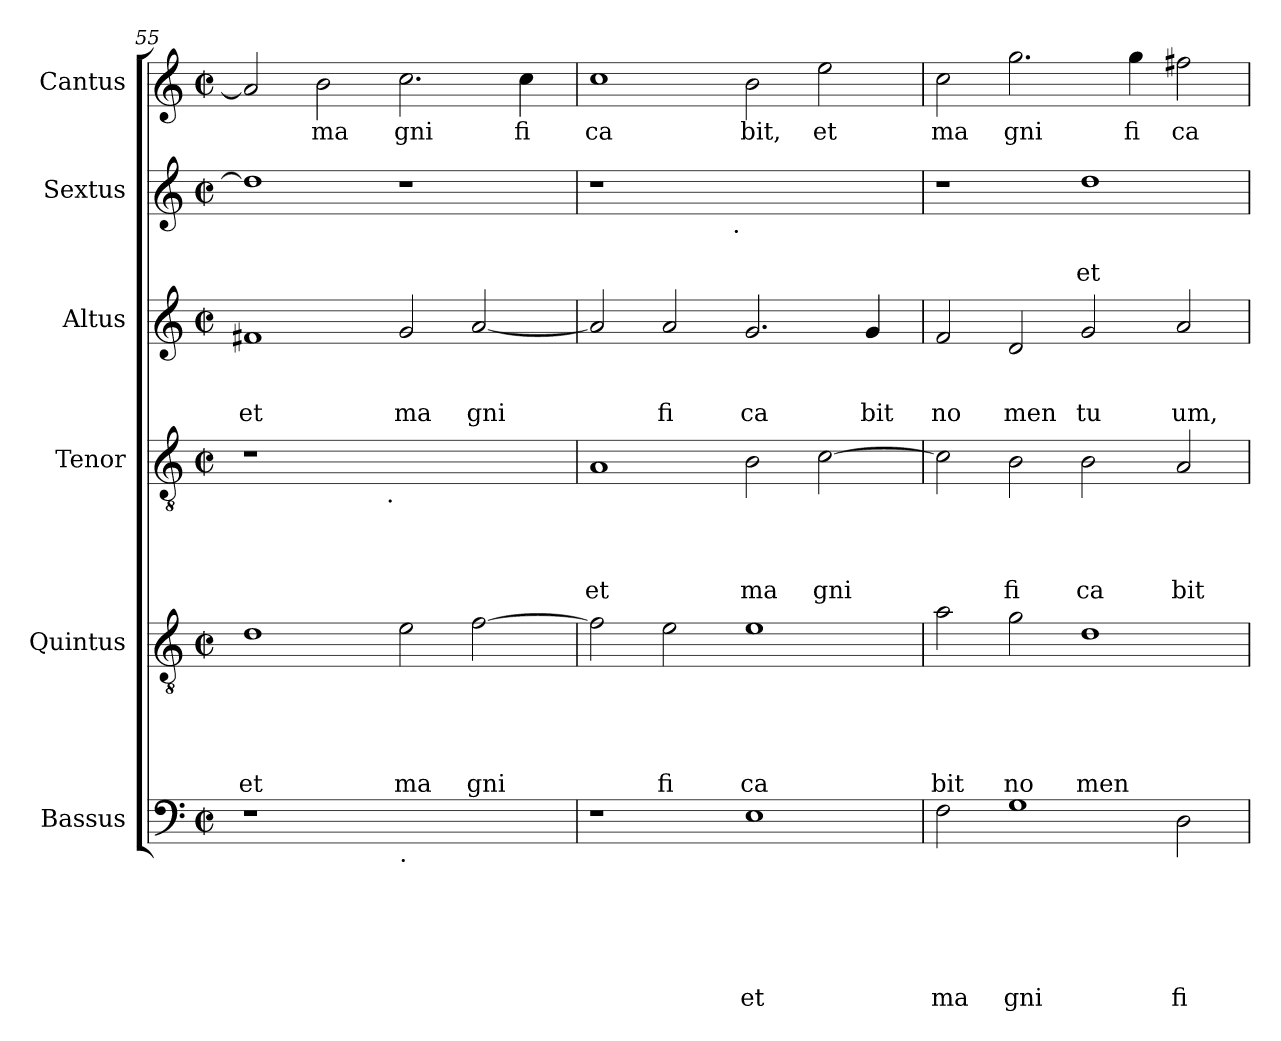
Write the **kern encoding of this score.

**kern	**text	**text	**text	**text	**text	**text	**kern	**text	**text	**text	**text	**text	**kern	**text	**text	**text	**text	**kern	**text	**text	**text	**kern	**text	**text	**kern	**text
*part6	*part6	*part6	*part6	*part6	*part6	*part6	*part5	*part5	*part5	*part5	*part5	*part5	*part4	*part4	*part4	*part4	*part4	*part3	*part3	*part3	*part3	*part2	*part2	*part2	*part1	*part1
*staff6	*staff6	*staff6	*staff6	*staff6	*staff6	*staff6	*staff5	*staff5	*staff5	*staff5	*staff5	*staff5	*staff4	*staff4	*staff4	*staff4	*staff4	*staff3	*staff3	*staff3	*staff3	*staff2	*staff2	*staff2	*staff1	*staff1
*I"Bassus	*	*	*	*	*	*	*I"Quintus	*	*	*	*	*	*I"Tenor	*	*	*	*	*I"Altus	*	*	*	*I"Sextus	*	*	*I"Cantus	*
!!LO:LB:g=z
*clefF4	*	*	*	*	*	*	*clefGv2	*	*	*	*	*	*clefGv2	*	*	*	*	*clefG2	*	*	*	*clefG2	*	*	*clefG2	*
*k[]	*	*	*	*	*	*	*k[]	*	*	*	*	*	*k[]	*	*	*	*	*k[]	*	*	*	*k[]	*	*	*k[]	*
*C:	*	*	*	*	*	*	*C:	*	*	*	*	*	*C:	*	*	*	*	*C:	*	*	*	*C:	*	*	*C:	*
*M2/2	*	*	*	*	*	*	*M2/2	*	*	*	*	*	*M2/2	*	*	*	*	*M2/2	*	*	*	*M2/2	*	*	*M2/2	*
*met(c|)	*	*	*	*	*	*	*met(c|)	*	*	*	*	*	*met(c|)	*	*	*	*	*met(c|)	*	*	*	*met(c|)	*	*	*met(c|)	*
=55	=55	=55	=55	=55	=55	=55	=55	=55	=55	=55	=55	=55	=55	=55	=55	=55	=55	=55	=55	=55	=55	=55	=55	=55	=55	=55
!	!	!	!	!	!	!	!	!	!	!	!	!LO:LY:b	!	!	!	!	!	!	!	!	!LO:LY:b	!	!	!	!	!
*	*	*	*	*	*	*	*	*	*	*	*	*	*^	*	*	*	*	*	*	*	*	*	*	*	*	*
1r	.	.	.	.	.	.	1d	.	.	.	.	et	1r	2ryy	.	.	.	.	1f#X	.	.	et	1dd]	.	.	2a/]	.
!	!	!	!	!	!	!	!	!	!	!	!	!	!	!	!	!	!	!	!	!	!	!	!	!	!	!	!LO:LY:b
.	.	.	.	.	.	.	.	.	.	.	.	.	.	4...ryy	.	.	.	.	.	.	.	.	.	.	.	2b\	ma
!	!	!	!	!	!	!	!	!	!	!	!	!	!	!LO:TX:b:t=.	!	!	!	!	!	!	!	!	!	!	!	!	!
.	.	.	.	.	.	.	.	.	.	.	.	.	.	1ryy	.	.	.	.	.	.	.	.	.	.	.	.	.
!LO:TX:b:t=.	!	!	!	!	!	!	!	!	!	!	!	!	!	!	!	!	!	!	!	!	!	!	!	!	!	!	!
!	!	!	!	!	!	!	!	!	!	!	!	!LO:LY:b	!	!	!	!	!	!	!	!	!	!LO:LY:b	!	!	!	!	!LO:LY:b
1ryy	.	.	.	.	.	.	2e\	.	.	.	.	ma	1ryy	.	.	.	.	.	2g/	.	.	ma	1r	.	.	2.cc\	gni
!	!	!	!	!	!	!	!	!	!	!	!	!LO:LY:b	!	!	!	!	!	!	!	!	!	!LO:LY:b	!	!	!	!	!
.	.	.	.	.	.	.	[>2f\	.	.	.	.	gni	.	.	.	.	.	.	[<2a/	.	.	gni	.	.	.	.	.
!	!	!	!	!	!	!	!	!	!	!	!	!	!	!	!	!	!	!	!	!	!	!	!	!	!	!	!LO:LY:b
.	.	.	.	.	.	.	.	.	.	.	.	.	.	.	.	.	.	.	.	.	.	.	.	.	.	4cc\	fi
.	.	.	.	.	.	.	.	.	.	.	.	.	.	32ryy	.	.	.	.	.	.	.	.	.	.	.	.	.
=56	=56	=56	=56	=56	=56	=56	=56	=56	=56	=56	=56	=56	=56	=56	=56	=56	=56	=56	=56	=56	=56	=56	=56	=56	=56	=56	=56
!	!	!	!	!	!	!	!	!	!	!	!	!	!	!	!	!	!	!LO:LY:b	!	!	!	!	!	!	!	!	!LO:LY:b
*	*	*	*	*	*	*	*	*	*	*	*	*	*v	*v	*	*	*	*	*	*	*	*	*^	*	*	*	*
1r	.	.	.	.	.	.	2f\]	.	.	.	.	.	1A	.	.	.	et	2a/]	.	.	.	1r	2ryy	.	.	1cc	ca
!	!	!	!	!	!	!	!	!	!	!	!	!LO:LY:b	!	!	!	!	!	!	!	!	!LO:LY:b	!	!	!	!	!	!
.	.	.	.	.	.	.	2e\	.	.	.	.	fi	.	.	.	.	.	2a/	.	.	fi	.	4...ryy	.	.	.	.
!	!	!	!	!	!	!	!	!	!	!	!	!	!	!	!	!	!	!	!	!	!	!	!LO:TX:b:t=.	!	!	!	!
.	.	.	.	.	.	.	.	.	.	.	.	.	.	.	.	.	.	.	.	.	.	.	1ryy	.	.	.	.
!	!	!	!	!	!	!LO:LY:b	!	!	!	!	!	!LO:LY:b	!	!	!	!	!LO:LY:b	!	!	!	!LO:LY:b	!	!	!	!	!	!LO:LY:b
1E	.	.	.	.	.	et	1e	.	.	.	.	ca	2B\	.	.	.	ma	2.g/	.	.	ca	1ryy	.	.	.	2b\	bit,
!	!	!	!	!	!	!	!	!	!	!	!	!	!	!	!	!	!LO:LY:b	!	!	!	!	!	!	!	!	!	!LO:LY:b
.	.	.	.	.	.	.	.	.	.	.	.	.	[>2c\	.	.	.	gni	.	.	.	.	.	.	.	.	2ee\	et
!	!	!	!	!	!	!	!	!	!	!	!	!	!	!	!	!	!	!	!	!	!LO:LY:b	!	!	!	!	!	!
.	.	.	.	.	.	.	.	.	.	.	.	.	.	.	.	.	.	4g/	.	.	bit	.	.	.	.	.	.
.	.	.	.	.	.	.	.	.	.	.	.	.	.	.	.	.	.	.	.	.	.	.	32ryy	.	.	.	.
=57	=57	=57	=57	=57	=57	=57	=57	=57	=57	=57	=57	=57	=57	=57	=57	=57	=57	=57	=57	=57	=57	=57	=57	=57	=57	=57	=57
!	!	!	!	!	!	!LO:LY:b	!	!	!	!	!	!LO:LY:b	!	!	!	!	!	!	!	!	!LO:LY:b	!	!	!	!	!	!LO:LY:b
*	*	*	*	*	*	*	*	*	*	*	*	*	*	*	*	*	*	*	*	*	*	*v	*v	*	*	*	*
2F\	.	.	.	.	.	ma	2a\	.	.	.	.	bit	2c\]	.	.	.	.	2f/	.	.	no	1r	.	.	2cc\	ma
!	!	!	!	!	!	!LO:LY:b	!	!	!	!	!	!LO:LY:b	!	!	!	!	!LO:LY:b	!	!	!	!LO:LY:b	!	!	!	!	!LO:LY:b
1G	.	.	.	.	.	gni	2g\	.	.	.	.	no	2B\	.	.	.	fi	2d/	.	.	men	.	.	.	2.gg\	gni
!	!	!	!	!	!	!	!	!	!	!	!	!LO:LY:b	!	!	!	!	!LO:LY:b	!	!	!	!LO:LY:b	!	!	!LO:LY:b	!	!
.	.	.	.	.	.	.	1d	.	.	.	.	men	2B\	.	.	.	ca	2g/	.	.	tu	1dd	.	et	.	.
!	!	!	!	!	!	!	!	!	!	!	!	!	!	!	!	!	!	!	!	!	!	!	!	!	!	!LO:LY:b
.	.	.	.	.	.	.	.	.	.	.	.	.	.	.	.	.	.	.	.	.	.	.	.	.	4gg\	fi
!	!	!	!	!	!	!LO:LY:b	!	!	!	!	!	!	!	!	!	!	!LO:LY:b	!	!	!	!LO:LY:b	!	!	!	!	!LO:LY:b
2D\	.	.	.	.	.	fi	.	.	.	.	.	.	2A/	.	.	.	bit	2a/	.	.	um,	.	.	.	2ff#X\	ca
=	=	=	=	=	=	=	=	=	=	=	=	=	=	=	=	=	=	=	=	=	=	=	=	=	=	=
*-	*-	*-	*-	*-	*-	*-	*-	*-	*-	*-	*-	*-	*-	*-	*-	*-	*-	*-	*-	*-	*-	*-	*-	*-	*-	*-
